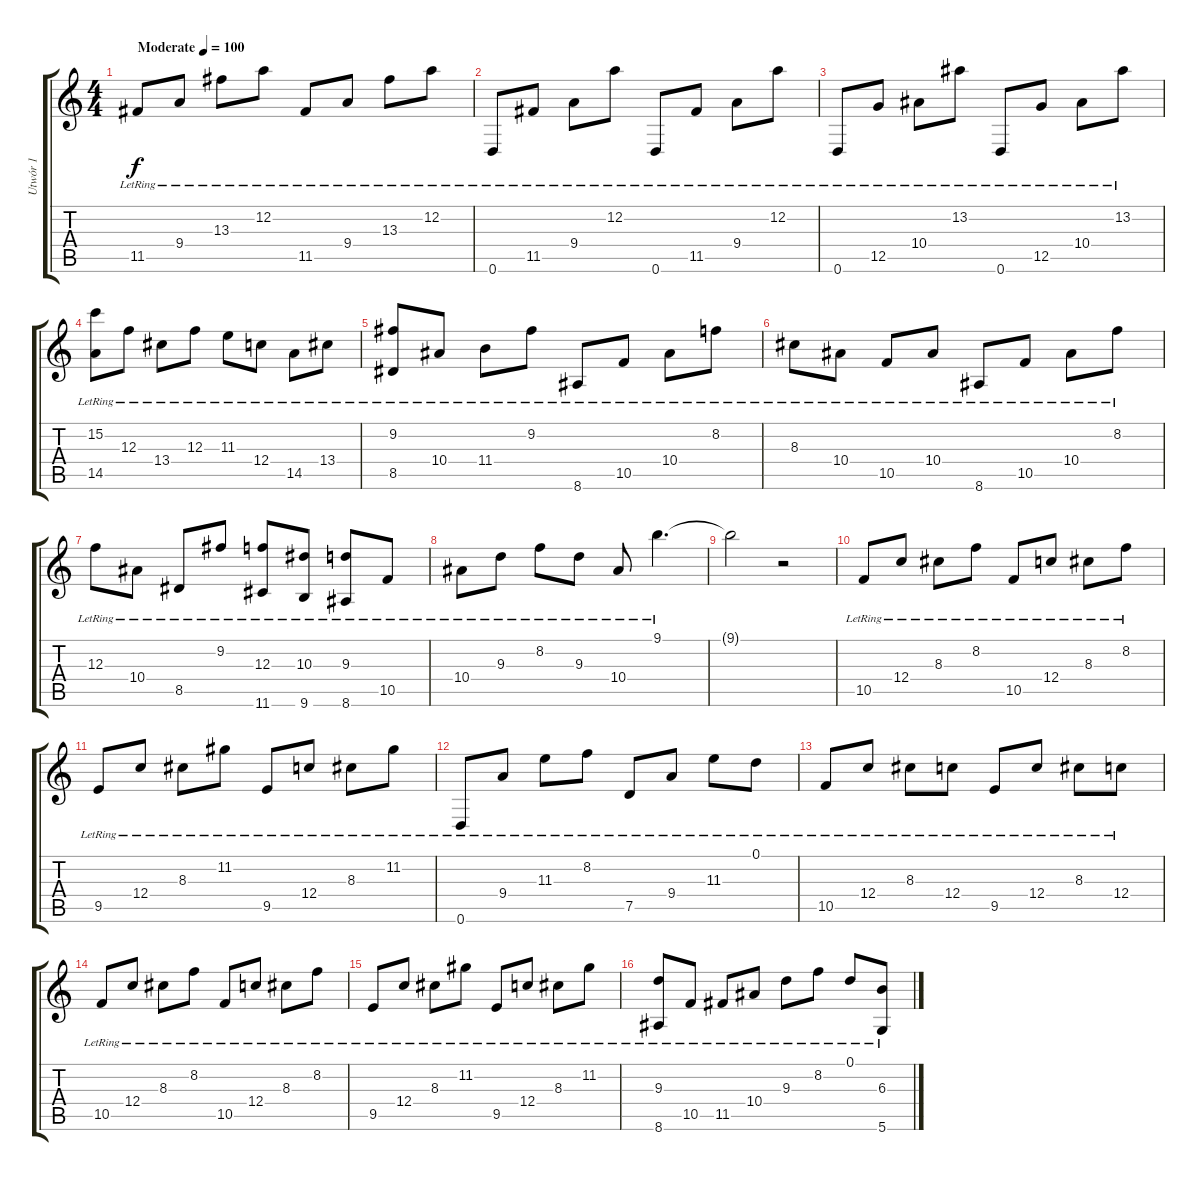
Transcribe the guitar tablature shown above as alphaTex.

\track ("Utwór 1" "Utwór 1") {instrument acousticguitarsteel}
\staff {score tabs}
\tuning (D4 A3 F3 C3 G2 D2) {hide}
\ts (4 4)
\tempo (100 "Moderate")
\clef g2
\ks c
11.5{lr}.8{dy f instrument acousticguitarsteel} 9.4{lr}.8 13.3{lr}.8 12.2{lr}.8 11.5{lr}.8 9.4{lr}.8 13.3{lr}.8 12.2{lr}.8 |
0.6{lr}.8 11.5{lr}.8 9.4{lr}.8 12.2{lr}.8 0.6{lr}.8 11.5{lr}.8 9.4{lr}.8 12.2{lr}.8 |
0.6{lr}.8 12.5{lr}.8 10.4{lr}.8 13.2{lr}.8 0.6{lr}.8 12.5{lr}.8 10.4{lr}.8 13.2{lr}.8 |
(15.2 14.5{lr}).8 12.3{lr}.8 13.4{lr}.8 12.3{lr}.8 11.3{lr}.8 12.4{lr}.8 14.5{lr}.8 13.4{lr}.8 |
(9.2{lr} 8.5{lr}).8 10.4{lr}.8 11.4{lr}.8 9.2{lr}.8 8.6{lr}.8 10.5{lr}.8 10.4{lr}.8 8.2{lr}.8 |
8.3{lr}.8 10.4{lr}.8 10.5{lr}.8 10.4{lr}.8 8.6{lr}.8 10.5{lr}.8 10.4{lr}.8 8.2{lr}.8 |
12.3{lr}.8 10.4{lr}.8 8.5{lr}.8 9.2{lr}.8 (12.3{lr} 11.6{lr}).8 (10.3{lr} 9.6{lr}).8 (9.3{lr} 8.6{lr}).8 10.5{lr}.8 |
10.4{lr}.8 9.3{lr}.8 8.2{lr}.8 9.3{lr}.8 10.4{lr}.8 9.1{lr}.4{d} |
9.1{t}.2 r.2 |
10.5{lr}.8 12.4{lr}.8 8.3{lr}.8 8.2{lr}.8 10.5{lr}.8 12.4{lr}.8 8.3{lr}.8 8.2{lr}.8 |
9.5{lr}.8 12.4{lr}.8 8.3{lr}.8 11.2{lr}.8 9.5{lr}.8 12.4{lr}.8 8.3{lr}.8 11.2{lr}.8 |
0.6{lr}.8 9.4{lr}.8 11.3{lr}.8 8.2{lr}.8 7.5{lr}.8 9.4{lr}.8 11.3{lr}.8 0.1{lr}.8 |
10.5{lr}.8 12.4{lr}.8 8.3{lr}.8 12.4{lr}.8 9.5{lr}.8 12.4{lr}.8 8.3{lr}.8 12.4{lr}.8 |
10.5{lr}.8 12.4{lr}.8 8.3{lr}.8 8.2{lr}.8 10.5{lr}.8 12.4{lr}.8 8.3{lr}.8 8.2{lr}.8 |
9.5{lr}.8 12.4{lr}.8 8.3{lr}.8 11.2{lr}.8 9.5{lr}.8 12.4{lr}.8 8.3{lr}.8 11.2{lr}.8 |
(9.3{lr} 8.6{lr}).8 10.5{lr}.8 11.5{lr}.8 10.4{lr}.8 9.3{lr}.8 8.2{lr}.8 0.1{lr}.8 (6.3{lr} 5.6{lr}).8
